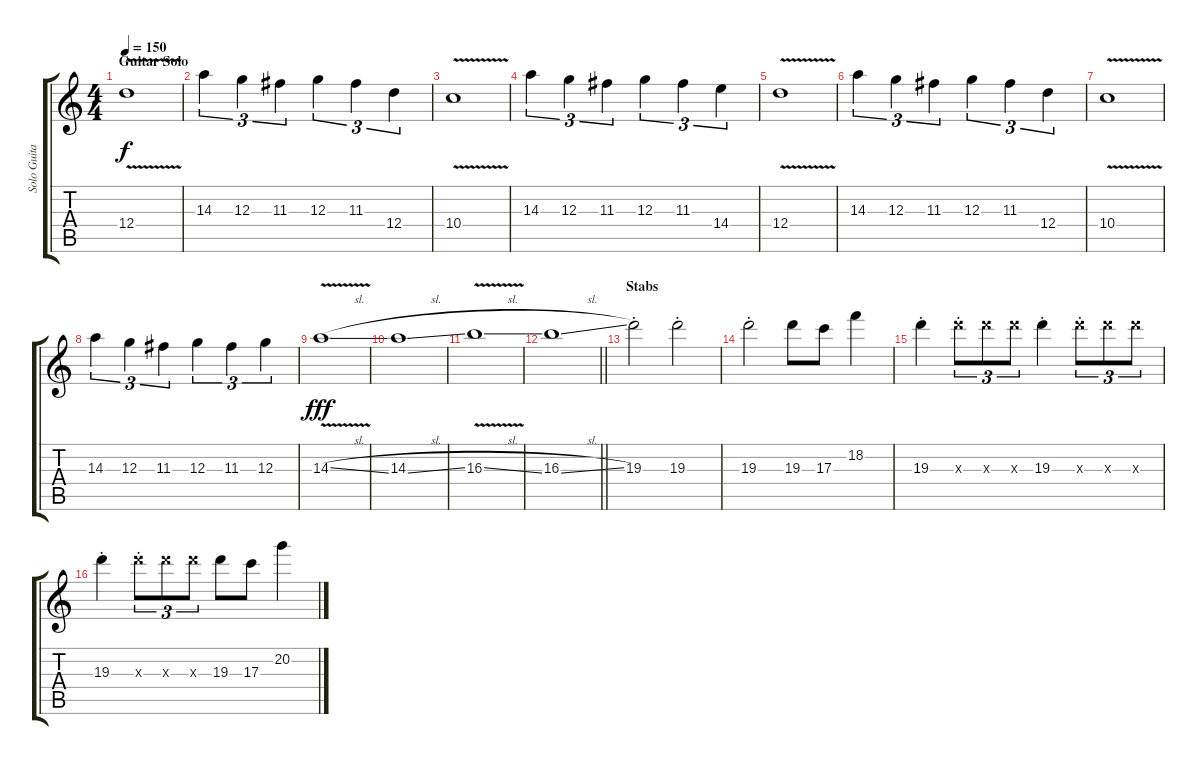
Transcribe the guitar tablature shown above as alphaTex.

\track ("Solo Guitar" "Solo Guita") {instrument distortionguitar}
\staff {score tabs}
\tuning (E4 B3 G3 D3 A2 E2) {hide}
\ts (4 4)
\section ("" "Guitar Solo")
\tempo 150
\clef g2
\ks c
12.4{v}.1{dy f} |
14.3.4{tu (3 2)} 12.3.4{tu (3 2)} 11.3.4{tu (3 2)} 12.3.4{tu (3 2)} 11.3.4{tu (3 2)} 12.4.4{tu (3 2)} |
10.4{v}.1 |
14.3.4{tu (3 2)} 12.3.4{tu (3 2)} 11.3.4{tu (3 2)} 12.3.4{tu (3 2)} 11.3.4{tu (3 2)} 14.4.4{tu (3 2)} |
12.4{v}.1 |
14.3.4{tu (3 2)} 12.3.4{tu (3 2)} 11.3.4{tu (3 2)} 12.3.4{tu (3 2)} 11.3.4{tu (3 2)} 12.4.4{tu (3 2)} |
10.4{v}.1 |
14.3.4{tu (3 2)} 12.3.4{tu (3 2)} 11.3.4{tu (3 2)} 12.3.4{tu (3 2)} 11.3.4{tu (3 2)} 12.3.4{tu (3 2)} |
14.3{v sl}.1{dy fff} |
14.3{sl}.1 |
16.3{v sl}.1 |
\barLineRight lightlight
16.3{sl}.1 |
\section ("" "Stabs")
19.3{st}.2 19.3{st}.2 |
19.3{st}.2 19.3.8 17.3.8 18.2.4 |
19.3{st}.4 19.3{st x}.8{tu (3 2)} 19.3{x}.8{tu (3 2)} 19.3{x}.8{tu (3 2)} 19.3{st}.4 19.3{st x}.8{tu (3 2)} 19.3{x}.8{tu (3 2)} 19.3{x}.8{tu (3 2)} |
19.3{st}.4 19.3{st x}.8{tu (3 2)} 19.3{x}.8{tu (3 2)} 19.3{x}.8{tu (3 2)} 19.3.8 17.3.8 20.2.4
